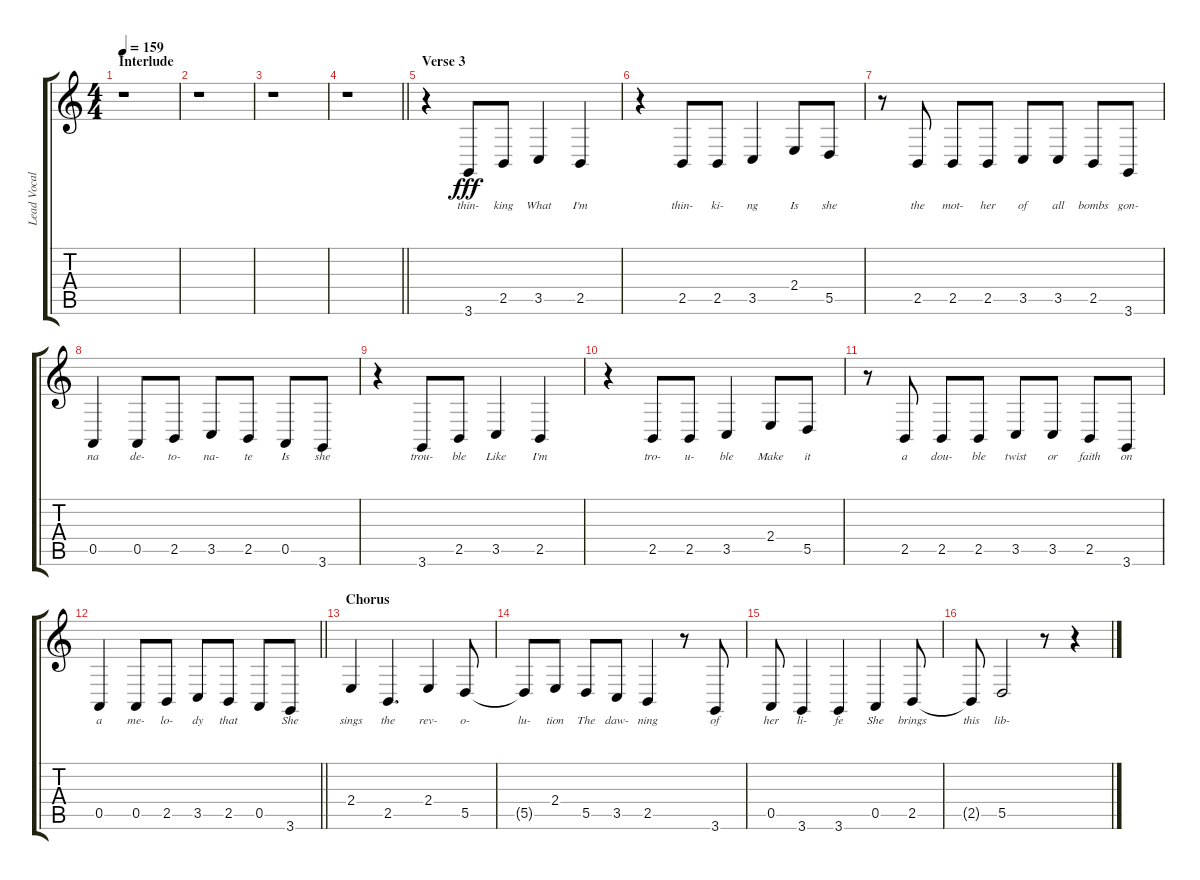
\track ("Lead Vocals (Billie Joe Armstrong)" "Lead Vocal") {instrument electricgrandpiano}
\staff {score tabs}
\tuning (E4 B3 G3 D3 A2 E2) {hide}
\ts (4 4)
\section ("" "Interlude")
\tempo 159
\clef g2
\ks c
r.1{dy fff} |
r.1 |
r.1 |
\barLineRight lightlight
r.1 |
\section ("" "Verse 3")
r.4 3.6.8{lyrics (0 "thin-") lyrics (1 "") lyrics (2 "") lyrics (3 "") lyrics (4 "")} 2.5.8{lyrics (0 "king") lyrics (1 "") lyrics (2 "") lyrics (3 "") lyrics (4 "")} 3.5.4{lyrics (0 "What") lyrics (1 "") lyrics (2 "") lyrics (3 "") lyrics (4 "")} 2.5.4{lyrics (0 "I'm") lyrics (1 "") lyrics (2 "") lyrics (3 "") lyrics (4 "")} |
r.4 2.5.8{lyrics (0 "thin-") lyrics (1 "") lyrics (2 "") lyrics (3 "") lyrics (4 "")} 2.5.8{lyrics (0 "ki-") lyrics (1 "") lyrics (2 "") lyrics (3 "") lyrics (4 "")} 3.5.4{lyrics (0 "ng") lyrics (1 "") lyrics (2 "") lyrics (3 "") lyrics (4 "")} 2.4.8{lyrics (0 "Is") lyrics (1 "") lyrics (2 "") lyrics (3 "") lyrics (4 "")} 5.5.8{lyrics (0 "she") lyrics (1 "") lyrics (2 "") lyrics (3 "") lyrics (4 "")} |
r.8 2.5.8{lyrics (0 "the") lyrics (1 "") lyrics (2 "") lyrics (3 "") lyrics (4 "")} 2.5.8{lyrics (0 "mot-") lyrics (1 "") lyrics (2 "") lyrics (3 "") lyrics (4 "")} 2.5.8{lyrics (0 "her") lyrics (1 "") lyrics (2 "") lyrics (3 "") lyrics (4 "")} 3.5.8{lyrics (0 "of") lyrics (1 "") lyrics (2 "") lyrics (3 "") lyrics (4 "")} 3.5.8{lyrics (0 "all") lyrics (1 "") lyrics (2 "") lyrics (3 "") lyrics (4 "")} 2.5.8{lyrics (0 "bombs") lyrics (1 "") lyrics (2 "") lyrics (3 "") lyrics (4 "")} 3.6.8{lyrics (0 "gon-") lyrics (1 "") lyrics (2 "") lyrics (3 "") lyrics (4 "")} |
0.5.4{lyrics (0 "na") lyrics (1 "") lyrics (2 "") lyrics (3 "") lyrics (4 "")} 0.5.8{lyrics (0 "de-") lyrics (1 "") lyrics (2 "") lyrics (3 "") lyrics (4 "")} 2.5.8{lyrics (0 "to-") lyrics (1 "") lyrics (2 "") lyrics (3 "") lyrics (4 "")} 3.5.8{lyrics (0 "na-") lyrics (1 "") lyrics (2 "") lyrics (3 "") lyrics (4 "")} 2.5.8{lyrics (0 "te") lyrics (1 "") lyrics (2 "") lyrics (3 "") lyrics (4 "")} 0.5.8{lyrics (0 "Is") lyrics (1 "") lyrics (2 "") lyrics (3 "") lyrics (4 "")} 3.6.8{lyrics (0 "she") lyrics (1 "") lyrics (2 "") lyrics (3 "") lyrics (4 "")} |
r.4 3.6.8{lyrics (0 "trou-") lyrics (1 "") lyrics (2 "") lyrics (3 "") lyrics (4 "")} 2.5.8{lyrics (0 "ble") lyrics (1 "") lyrics (2 "") lyrics (3 "") lyrics (4 "")} 3.5.4{lyrics (0 "Like") lyrics (1 "") lyrics (2 "") lyrics (3 "") lyrics (4 "")} 2.5.4{lyrics (0 "I'm") lyrics (1 "") lyrics (2 "") lyrics (3 "") lyrics (4 "")} |
r.4 2.5.8{lyrics (0 "tro-") lyrics (1 "") lyrics (2 "") lyrics (3 "") lyrics (4 "")} 2.5.8{lyrics (0 "u-") lyrics (1 "") lyrics (2 "") lyrics (3 "") lyrics (4 "")} 3.5.4{lyrics (0 "ble") lyrics (1 "") lyrics (2 "") lyrics (3 "") lyrics (4 "")} 2.4.8{lyrics (0 "Make") lyrics (1 "") lyrics (2 "") lyrics (3 "") lyrics (4 "")} 5.5.8{lyrics (0 "it") lyrics (1 "") lyrics (2 "") lyrics (3 "") lyrics (4 "")} |
r.8 2.5.8{lyrics (0 "a") lyrics (1 "") lyrics (2 "") lyrics (3 "") lyrics (4 "")} 2.5.8{lyrics (0 "dou-") lyrics (1 "") lyrics (2 "") lyrics (3 "") lyrics (4 "")} 2.5.8{lyrics (0 "ble") lyrics (1 "") lyrics (2 "") lyrics (3 "") lyrics (4 "")} 3.5.8{lyrics (0 "twist") lyrics (1 "") lyrics (2 "") lyrics (3 "") lyrics (4 "")} 3.5.8{lyrics (0 "or") lyrics (1 "") lyrics (2 "") lyrics (3 "") lyrics (4 "")} 2.5.8{lyrics (0 "faith") lyrics (1 "") lyrics (2 "") lyrics (3 "") lyrics (4 "")} 3.6.8{lyrics (0 "on") lyrics (1 "") lyrics (2 "") lyrics (3 "") lyrics (4 "")} |
\barLineRight lightlight
0.5.4{lyrics (0 "a") lyrics (1 "") lyrics (2 "") lyrics (3 "") lyrics (4 "")} 0.5.8{lyrics (0 "me-") lyrics (1 "") lyrics (2 "") lyrics (3 "") lyrics (4 "")} 2.5.8{lyrics (0 "lo-") lyrics (1 "") lyrics (2 "") lyrics (3 "") lyrics (4 "")} 3.5.8{lyrics (0 "dy") lyrics (1 "") lyrics (2 "") lyrics (3 "") lyrics (4 "")} 2.5.8{lyrics (0 "that") lyrics (1 "") lyrics (2 "") lyrics (3 "") lyrics (4 "")} 0.5.8{lyrics (0 "") lyrics (1 "") lyrics (2 "") lyrics (3 "") lyrics (4 "")} 3.6.8{lyrics (0 "She") lyrics (1 "") lyrics (2 "") lyrics (3 "") lyrics (4 "")} |
\section ("" "Chorus")
2.4.4{lyrics (0 "sings") lyrics (1 "") lyrics (2 "") lyrics (3 "") lyrics (4 "")} 2.5.4{d lyrics (0 "the") lyrics (1 "") lyrics (2 "") lyrics (3 "") lyrics (4 "")} 2.4.4{lyrics (0 "rev-") lyrics (1 "") lyrics (2 "") lyrics (3 "") lyrics (4 "")} 5.5.8{lyrics (0 "o-") lyrics (1 "") lyrics (2 "") lyrics (3 "") lyrics (4 "")} |
5.5{t}.8{lyrics (0 "lu-") lyrics (1 "") lyrics (2 "") lyrics (3 "") lyrics (4 "")} 2.4.8{lyrics (0 "tion") lyrics (1 "") lyrics (2 "") lyrics (3 "") lyrics (4 "")} 5.5.8{lyrics (0 "The") lyrics (1 "") lyrics (2 "") lyrics (3 "") lyrics (4 "")} 3.5.8{lyrics (0 "daw-") lyrics (1 "") lyrics (2 "") lyrics (3 "") lyrics (4 "")} 2.5.4{lyrics (0 "ning") lyrics (1 "") lyrics (2 "") lyrics (3 "") lyrics (4 "")} r.8 3.6.8{lyrics (0 "of") lyrics (1 "") lyrics (2 "") lyrics (3 "") lyrics (4 "")} |
0.5.8{lyrics (0 "her") lyrics (1 "") lyrics (2 "") lyrics (3 "") lyrics (4 "")} 3.6.4{lyrics (0 "li-") lyrics (1 "") lyrics (2 "") lyrics (3 "") lyrics (4 "")} 3.6.4{lyrics (0 "fe") lyrics (1 "") lyrics (2 "") lyrics (3 "") lyrics (4 "")} 0.5.4{lyrics (0 "She") lyrics (1 "") lyrics (2 "") lyrics (3 "") lyrics (4 "")} 2.5.8{lyrics (0 "brings") lyrics (1 "") lyrics (2 "") lyrics (3 "") lyrics (4 "")} |
2.5{t}.8{lyrics (0 "this") lyrics (1 "") lyrics (2 "") lyrics (3 "") lyrics (4 "")} 5.5.2{lyrics (0 "lib-") lyrics (1 "") lyrics (2 "") lyrics (3 "") lyrics (4 "")} r.8 r.4
